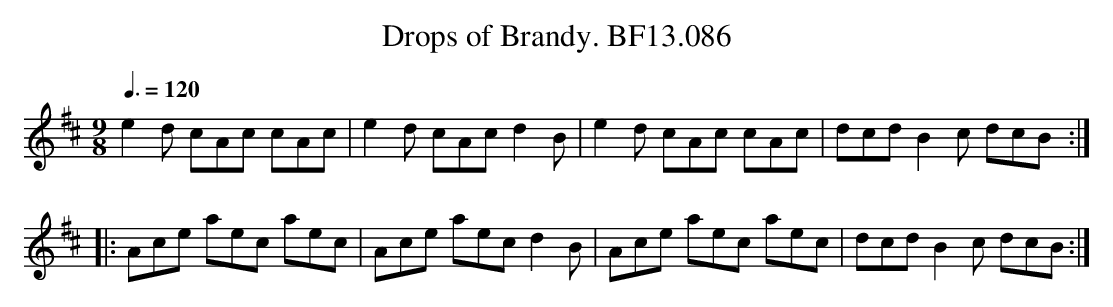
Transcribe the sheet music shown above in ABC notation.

X:1
T:Drops of Brandy. BF13.086
M:9/8
L:1/8
Q:3/8=120
K:D major
e2d cAc cAc|e2d cAc d2B|e2d cAc cAc|dcd B2c dcB:|
|:Ace aec aec|Ace aec d2B|Ace aec aec|dcd B2 c dcB:|
